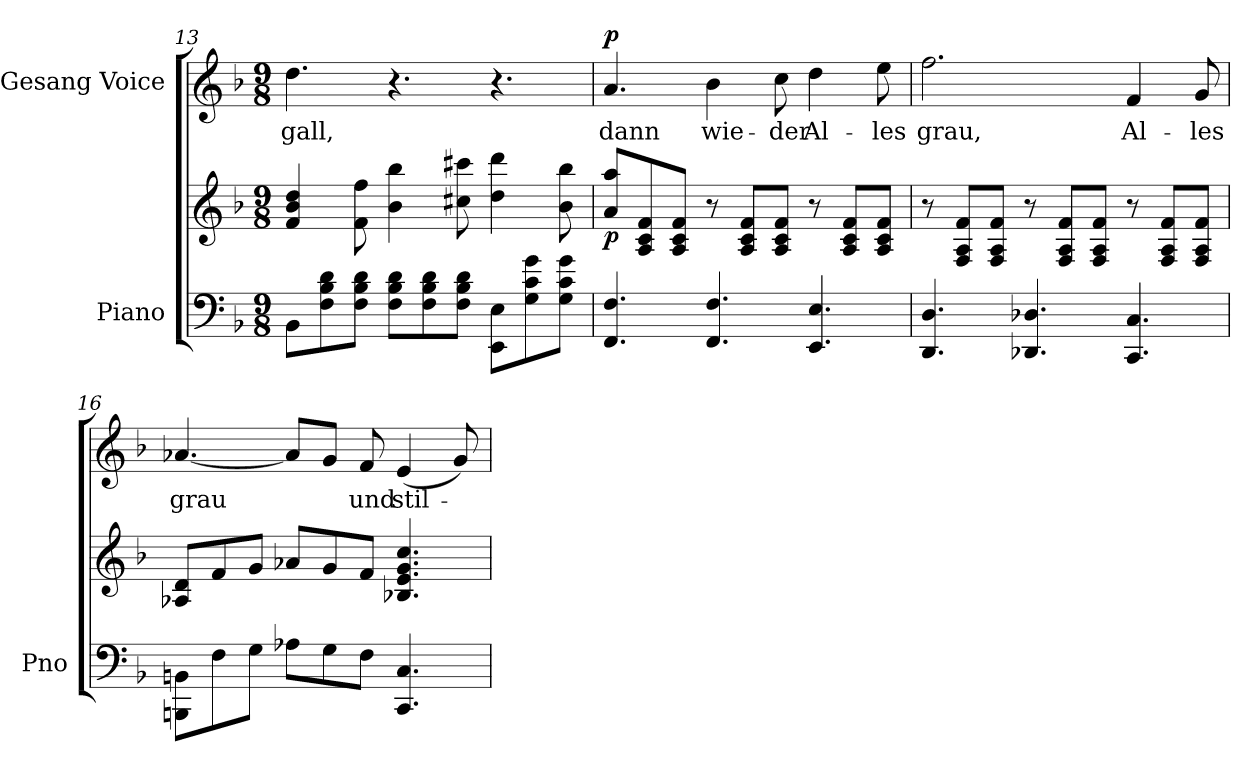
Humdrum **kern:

**kern	**kern	**dynam	**kern	**text	**dynam
*part2	*part2	*part2	*part1	*part1	*part1
*staff3	*staff2	*staff2/3	*staff1	*staff1	*staff1
*I"Piano	*	*	*I"Gesang Voice	*	*
*I'Pno	*	*	*	*	*
*clefF4	*clefG2	*	*clefG2	*	*
*k[b-]	*k[b-]	*	*k[b-]	*	*
*M9/8	*M9/8	*	*M9/8	*	*
=13	=13	=13	=13	=13	=13
8BB-\L	4f/ 4b-/ 4dd/	.	4.dd\	gall,	.
8F\ 8B-\ 8d\	.	.	.	.	.
8F\ 8B-\ 8d\J	8f\ 8ff\	.	.	.	.
8F\ 8B-\ 8d\L	4b-\ 4bb-\	.	4.r	.	.
8F\ 8B-\ 8d\	.	.	.	.	.
8F\ 8B-\ 8d\J	8cc#X\ 8ccc#X\	.	.	.	.
8EE\ 8E\L	4dd\ 4ddd\	.	4.r	.	.
8G\ 8c\ 8g\	.	.	.	.	.
8G\ 8c\ 8g\J	8b-\ 8bb-\	.	.	.	.
=14	=14	=14	=14	=14	=14
!	!	!LO:DY:b	!	!	!LO:DY:a
4.FF/ 4.F/	8a/ 8aa/L	p	4.a/	dann	p
.	8A/ 8c/ 8f/	.	.	.	.
.	8A/ 8c/ 8f/J	.	.	.	.
4.FF/ 4.F/	8r	.	4b-\	wie-	.
.	8A/ 8c/ 8f/L	.	.	.	.
.	8A/ 8c/ 8f/J	.	8cc\	-der	.
4.EE/ 4.E/	8r	.	4dd\	Al-	.
.	8A/ 8c/ 8f/L	.	.	.	.
.	8A/ 8c/ 8f/J	.	8ee\	-les	.
=15	=15	=15	=15	=15	=15
4.DD/ 4.D/	8r	.	2.ff\	grau,	.
.	8F/ 8A/ 8f/L	.	.	.	.
.	8F/ 8A/ 8f/J	.	.	.	.
4.DD-X/ 4.D-X/	8r	.	.	.	.
.	8F/ 8A/ 8f/L	.	.	.	.
.	8F/ 8A/ 8f/J	.	.	.	.
4.CC/ 4.C/	8r	.	4f/	Al-	.
.	8F/ 8A/ 8f/L	.	.	.	.
.	8F/ 8A/ 8f/J	.	8g/	-les	.
=16	=16	=16	=16	=16	=16
8BBBn\ 8BBn\L	8A-X/ 8d/L	.	[4.a-X/	grau	.
8F\	8f/	.	.	.	.
8G\J	8g/J	.	.	.	.
8A-X\L	8a-X/L	.	8a-/L]	.	.
8G\	8g/	.	8g/J	.	.
8F\J	8f/J	.	8f/	und	.
4.CC/ 4.C/	4.B-X/ 4.e/ 4.g/ 4.cc/	.	(4e/	stil-	.
.	.	.	8g/)	.	.
=	=	=	=	=	=
*-	*-	*-	*-	*-	*-
